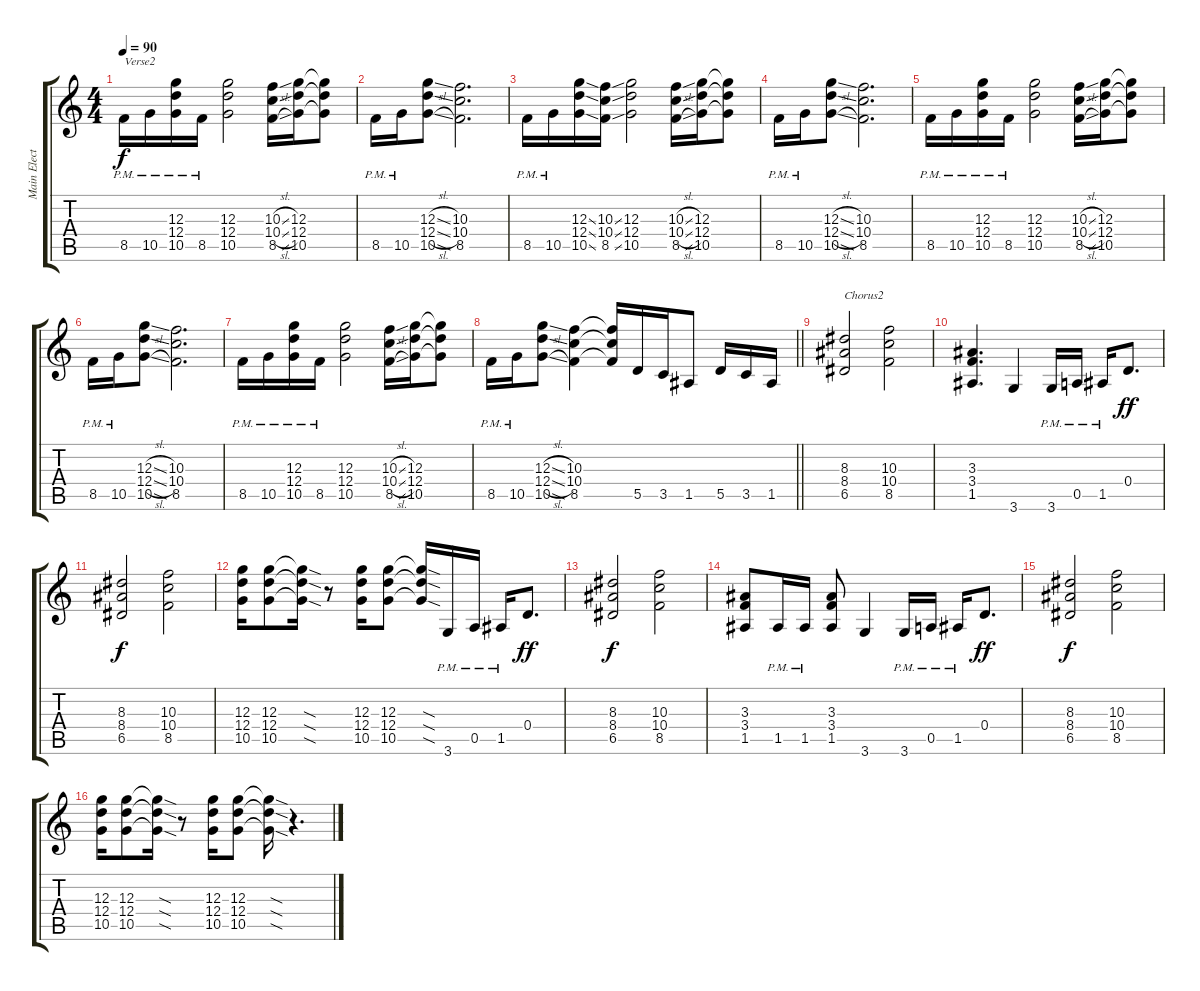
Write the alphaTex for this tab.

\track ("Main Elect" "Main Elect") {instrument distortionguitar}
\staff {score tabs}
\tuning (E4 B3 G3 D3 A2 E2) {hide}
\ts (4 4)
\tempo 90
\clef g2
\ks c
8.5{pm}.16{txt "Verse2" dy f} 10.5{pm}.16 (12.3{pm} 12.4{pm} 10.5{pm}).16 8.5{pm}.16 (12.3 12.4 10.5).2 (10.3{sl} 10.4{sl} 8.5{sl}).16 (12.3 12.4 10.5).16 (12.3{t} 12.4{t} 10.5{t}).8 |
8.5{pm}.16 10.5{pm}.16 (12.3{sl} 12.4{sl} 10.5{sl}).8 (10.3 10.4 8.5).2{d} |
8.5{pm}.16 10.5{pm}.16 (12.3{ss} 12.4{ss} 10.5{ss}).16 (10.3{ss} 10.4{ss} 8.5{ss}).16 (12.3 12.4 10.5).2 (10.3{sl} 10.4{sl} 8.5{sl}).16 (12.3 12.4 10.5).16 (12.3{t} 12.4{t} 10.5{t}).8 |
8.5{pm}.16 10.5{pm}.16 (12.3{sl} 12.4{sl} 10.5{sl}).8 (10.3 10.4 8.5).2{d} |
8.5{pm}.16 10.5{pm}.16 (12.3{pm} 12.4{pm} 10.5{pm}).16 8.5{pm}.16 (12.3 12.4 10.5).2 (10.3{sl} 10.4{sl} 8.5{sl}).16 (12.3 12.4 10.5).16 (12.3{t} 12.4{t} 10.5{t}).8 |
8.5{pm}.16 10.5{pm}.16 (12.3{sl} 12.4{sl} 10.5{sl}).8 (10.3 10.4 8.5).2{d} |
8.5{pm}.16 10.5{pm}.16 (12.3{pm} 12.4{pm} 10.5{pm}).16 8.5{pm}.16 (12.3 12.4 10.5).2 (10.3{sl} 10.4{sl} 8.5{sl}).16 (12.3 12.4 10.5).16 (12.3{t} 12.4{t} 10.5{t}).8 |
\barLineRight lightlight
8.5{pm}.16 10.5{pm}.16 (12.3{sl} 12.4{sl} 10.5{sl}).8 (10.3 10.4 8.5).4 (10.3{t} 10.4{t} 8.5{t}).16 5.5.16 3.5.16 1.5.8 5.5.16 3.5.16 1.5.16 |
(8.3 8.4 6.5).2{txt "Chorus2"} (10.3 10.4 8.5).2 |
(3.3 3.4 1.5).4{d} 3.6.4 3.6{pm}.16 0.5{pm}.16 1.5{pm}.16 0.4.8{d dy ff} |
(8.3 8.4 6.5).2{dy f} (10.3 10.4 8.5).2 |
(12.3 12.4 10.5).16 (12.3 12.4 10.5).8 (12.3{sod t} 12.4{sod t} 10.5{sod t}).16 r.8 (12.3 12.4 10.5).16 (12.3 12.4 10.5).8 (12.3{sod t} 12.4{sod t} 10.5{sod t}).16 3.6{pm}.16 0.5{pm}.16 1.5{pm}.16 0.4.8{d dy ff} |
(8.3 8.4 6.5).2{dy f} (10.3 10.4 8.5).2 |
(3.3 3.4 1.5).8 1.5{pm}.16 1.5{pm}.16 (3.3 3.4 1.5).8 3.6.4 3.6{pm}.16 0.5{pm}.16 1.5{pm}.16 0.4.8{d dy ff} |
(8.3 8.4 6.5).2{dy f} (10.3 10.4 8.5).2 |
(12.3 12.4 10.5).16 (12.3 12.4 10.5).8 (12.3{sod t} 12.4{sod t} 10.5{sod t}).16 r.8 (12.3 12.4 10.5).16 (12.3 12.4 10.5).8 (12.3{sod t} 12.4{sod t} 10.5{sod t}).16 r.4{d}
